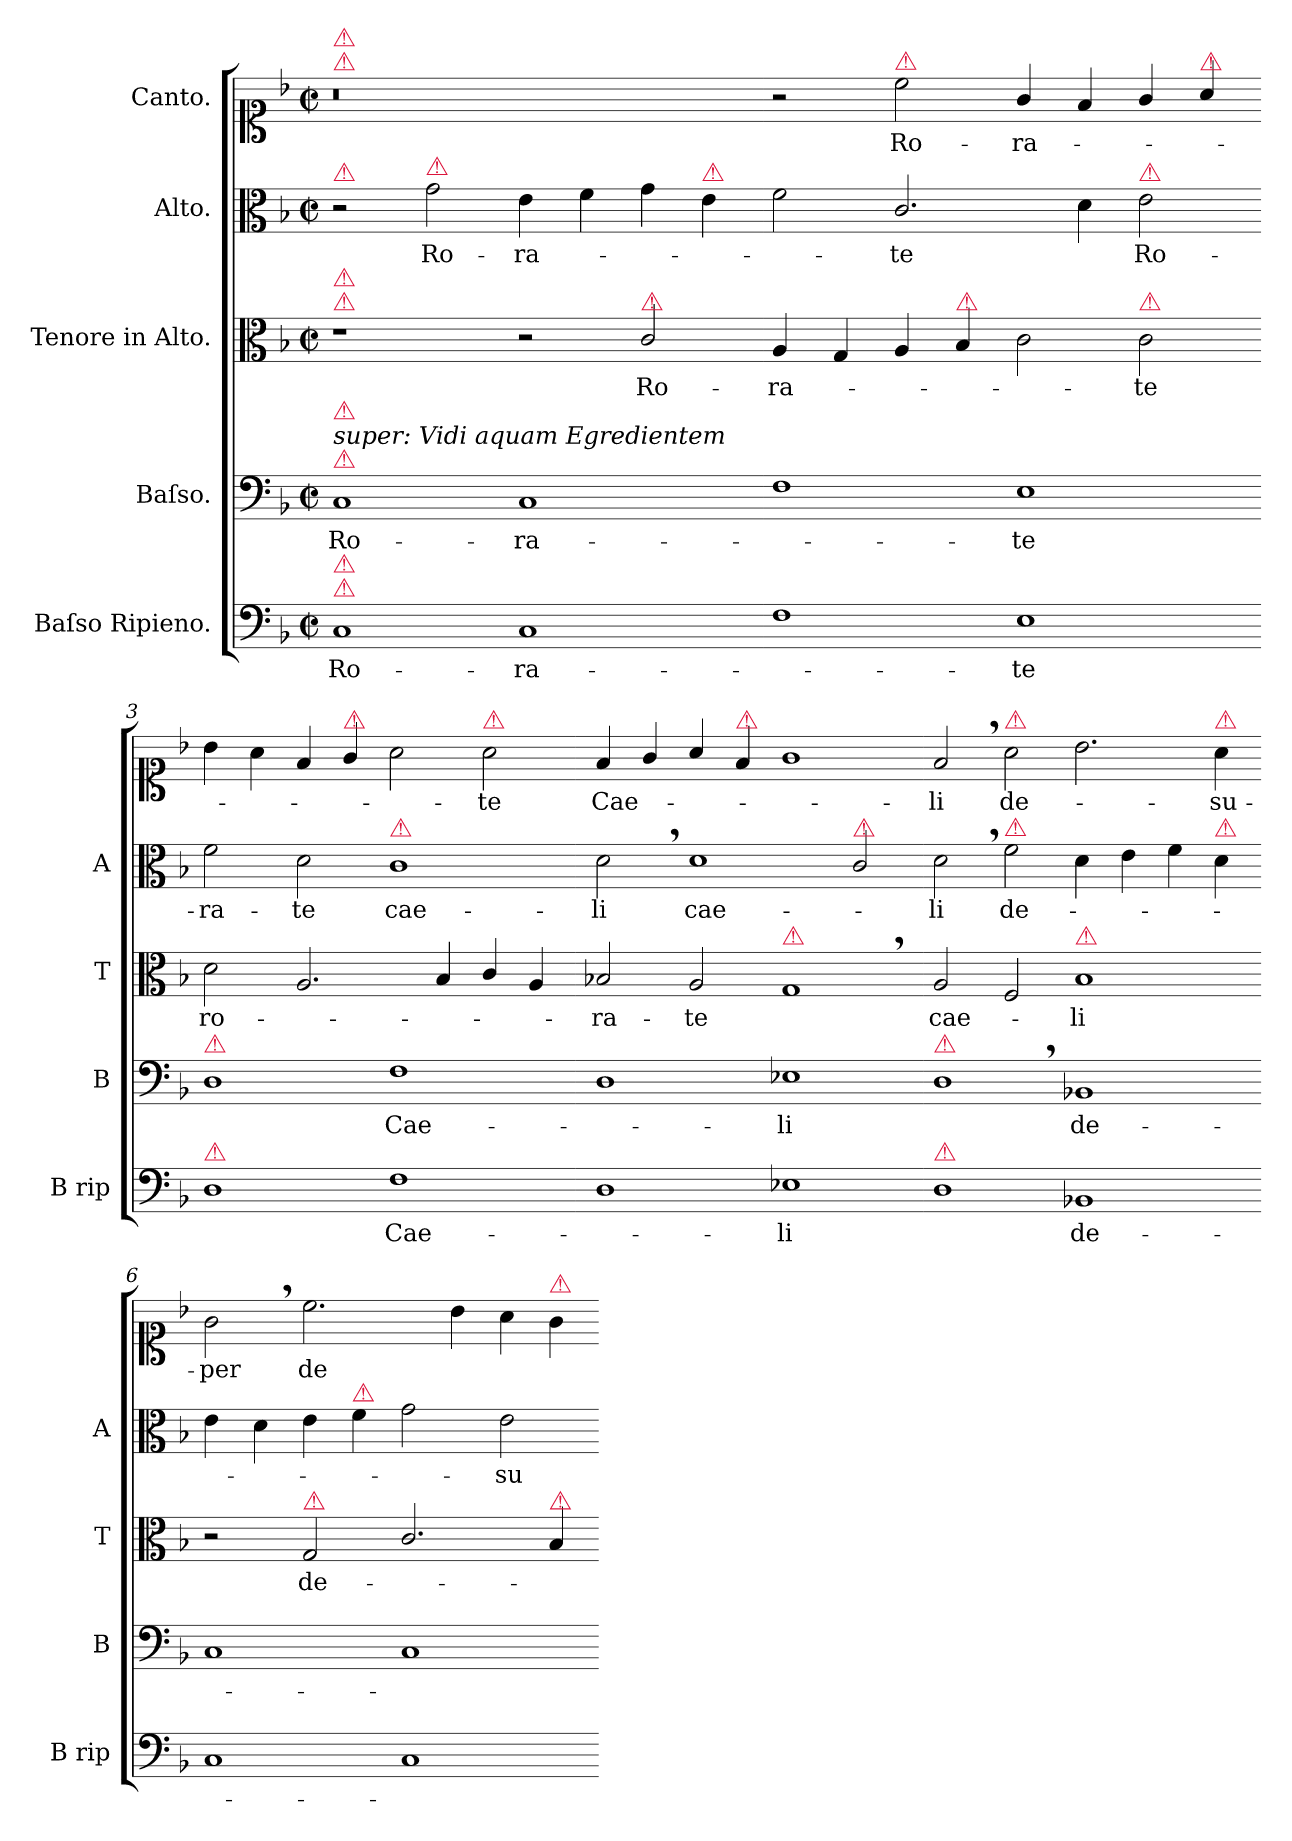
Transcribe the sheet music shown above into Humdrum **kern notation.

**kern	**text	**kern	**text	**kern	**text	**kern	**text	**kern	**text
*part5	*part5	*part4	*part4	*part3	*part3	*part2	*part2	*part1	*part1
*staff5	*staff5	*staff4	*staff4	*staff3	*staff3	*staff2	*staff2	*staff1	*staff1
*I"Baſso Ripieno.	*	*I"Baſso.	*	*I"Tenore in Alto.	*	*I"Alto.	*	*I"Canto.	*
*I'B rip	*	*I'B	*	*I'T	*	*I'A	*	*	*
*clefF4	*	*clefF4	*	*clefC3	*	*clefC3	*	*clefC1	*
*k[b-]	*	*k[b-]	*	*k[b-]	*	*k[b-]	*	*k[b-]	*
*M1/2	*	*M1/2	*	*M1/2	*	*M1/2	*	*M1/2	*
*met(c|)	*	*met(c|)	*	*met(c|)	*	*met(c|)	*	*met(c|)	*
=1	=1	=1	=1	=1	=1	=1	=1	=1	=1
!	!	!	!	!	!	!	!	!LO:TX:a:color=crimson:t=⚠	!
!	!	!	!	!	!	!	!	!LO:TX:a:color=crimson:t=⚠	!
!	!	!	!	!	!	!LO:TX:a:color=crimson:t=⚠	!	!	!
!	!	!	!	!LO:TX:a:color=crimson:t=⚠	!	!	!	!	!
!	!	!	!	!LO:TX:a:color=crimson:t=⚠	!	!	!	!	!
!	!	!LO:TX:a:color=crimson:t=⚠	!	!	!	!	!	!	!
!	!	!LO:TX:a:i:t=super&colon; Vidi aquam Egredientem	!	!	!	!	!	!	!
!	!	!LO:TX:a:color=crimson:t=⚠	!	!	!	!	!	!	!
!LO:TX:a:color=crimson:t=⚠	!	!	!	!	!	!	!	!	!
!LO:TX:a:color=crimson:t=⚠	!	!	!	!	!	!	!	!	!
1C	Ro-	1C	Ro-	1r	.	2r	.	0r	.
!	!	!	!	!	!	!LO:TX:a:color=crimson:t=⚠	!	!	!
.	.	.	.	.	.	2g\	Ro-	.	.
1C	-ra-	1C	-ra-	2r	.	4e\	-ra-	.	.
.	.	.	.	.	.	4f\	.	.	.
!	!	!	!	!LO:TX:a:color=crimson:t=⚠	!	!	!	!	!
.	.	.	.	2c/	Ro-	4g\	.	.	.
!	!	!	!	!	!	!LO:TX:a:color=crimson:t=⚠	!	!	!
.	.	.	.	.	.	4e\	.	.	.
=2-	=2-	=2-	=2-	=2-	=2-	=2-	=2-	=2-	=2-
1F	.	1F	.	4A/	-ra-	2f\	.	2r	.
.	.	.	.	4G/	.	.	.	.	.
!	!	!	!	!	!	!	!	!LO:TX:a:color=crimson:t=⚠	!
.	.	.	.	4A/	.	2.c/	-te	2cc\	Ro-
!	!	!	!	!LO:TX:a:color=crimson:t=⚠	!	!	!	!	!
.	.	.	.	4B-/	.	.	.	.	.
1E	-te	1E	-te	2c\	.	.	.	4g/	-ra-
.	.	.	.	.	.	4d\	.	4f/	.
!	!	!	!	!	!	!LO:TX:a:color=crimson:t=⚠	!	!	!
!	!	!	!	!LO:TX:a:color=crimson:t=⚠	!	!	!	!	!
.	.	.	.	2c\	-te	2e\	Ro-	4g/	.
!	!	!	!	!	!	!	!	!LO:TX:a:color=crimson:t=⚠	!
.	.	.	.	.	.	.	.	4a/	.
=3-	=3-	=3-	=3-	=3-	=3-	=3-	=3-	=3-	=3-
!	!	!LO:TX:a:color=crimson:t=⚠	!	!	!	!	!	!	!
!LO:TX:a:color=crimson:t=⚠	!	!	!	!	!	!	!	!	!
1D	.	1D	.	2d\	ro-	2f\	-ra-	4b-\	.
.	.	.	.	.	.	.	.	4a\	.
.	.	.	.	2.A/	.	2d\	-te	4f/	.
!	!	!	!	!	!	!	!	!LO:TX:a:color=crimson:t=⚠	!
.	.	.	.	.	.	.	.	4g/	.
!	!	!	!	!	!	!LO:TX:a:color=crimson:t=⚠	!	!	!
1F	Cae-	1F	Cae-	.	.	1c	cae-	2a\	.
.	.	.	.	4B-/	.	.	.	.	.
!	!	!	!	!	!	!	!	!LO:TX:a:color=crimson:t=⚠	!
.	.	.	.	4c/	.	.	.	2a\	-te
.	.	.	.	4A/	.	.	.	.	.
=4-	=4-	=4-	=4-	=4-	=4-	=4-	=4-	=4-	=4-
1D	.	1D	.	2B-X/	-ra-	2d,\	-li	4f/	Cae-
.	.	.	.	.	.	.	.	4g/	.
!	!	!	!	!	!	!	!LO:LY:i	!	!
.	.	.	.	2A/	-te	1d\	cae-	4a/	.
!	!	!	!	!	!	!	!	!LO:TX:a:color=crimson:t=⚠	!
.	.	.	.	.	.	.	.	4f/	.
!	!	!	!	!LO:TX:a:color=crimson:t=⚠	!	!	!	!	!
1E-X	-li	1E-X	-li	1G,	.	.	.	1g	.
!	!	!	!	!	!	!LO:TX:a:color=crimson:t=⚠	!	!	!
.	.	.	.	.	.	2c/	.	.	.
=5-	=5-	=5-	=5-	=5-	=5-	=5-	=5-	=5-	=5-
!	!	!LO:TX:a:color=crimson:t=⚠	!	!	!	!	!	!	!
!LO:TX:a:color=crimson:t=⚠	!	!	!	!	!	!	!	!	!
!	!	!	!	!	!	!	!LO:LY:i	!	!
1D	.	1D,	.	2A/	cae-	2d,\	-li	2f,/	-li
!	!	!	!	!	!	!	!	!LO:TX:a:color=crimson:t=⚠	!
!	!	!	!	!	!	!LO:TX:a:color=crimson:t=⚠	!	!	!
.	.	.	.	2F/	.	2f\	de-	2a\	de-
!	!	!	!	!LO:TX:a:color=crimson:t=⚠	!	!	!	!	!
1BB-X	de-	1BB-X	de-	1B-	-li	4d\	.	2.b-\	.
.	.	.	.	.	.	4e\	.	.	.
.	.	.	.	.	.	4f\	.	.	.
!	!	!	!	!	!	!	!	!LO:TX:a:color=crimson:t=⚠	!
!	!	!	!	!	!	!LO:TX:a:color=crimson:t=⚠	!	!	!
.	.	.	.	.	.	4d\	.	4a\	-su-
=6-	=6-	=6-	=6-	=6-	=6-	=6-	=6-	=6-	=6-
1C	.	1C	.	2r	.	4e\	.	2g,\	-per
.	.	.	.	.	.	4d\	.	.	.
!	!	!	!	!LO:TX:a:color=crimson:t=⚠	!	!	!	!	!
.	.	.	.	2G/	de-	4e\	.	2.cc\	de
!	!	!	!	!	!	!LO:TX:a:color=crimson:t=⚠	!	!	!
.	.	.	.	.	.	4f\	.	.	.
1C	.	1C	.	2.c/	.	2g\	.	.	.
.	.	.	.	.	.	.	.	4b-\	.
.	.	.	.	.	.	2e\	-su-	4a\	.
!	!	!	!	!	!	!	!	!LO:TX:a:color=crimson:t=⚠	!
!	!	!	!	!LO:TX:a:color=crimson:t=⚠	!	!	!	!	!
.	.	.	.	4B-/	.	.	.	4g\	.
=-	=-	=-	=-	=-	=-	=-	=-	=-	=-
*-	*-	*-	*-	*-	*-	*-	*-	*-	*-
